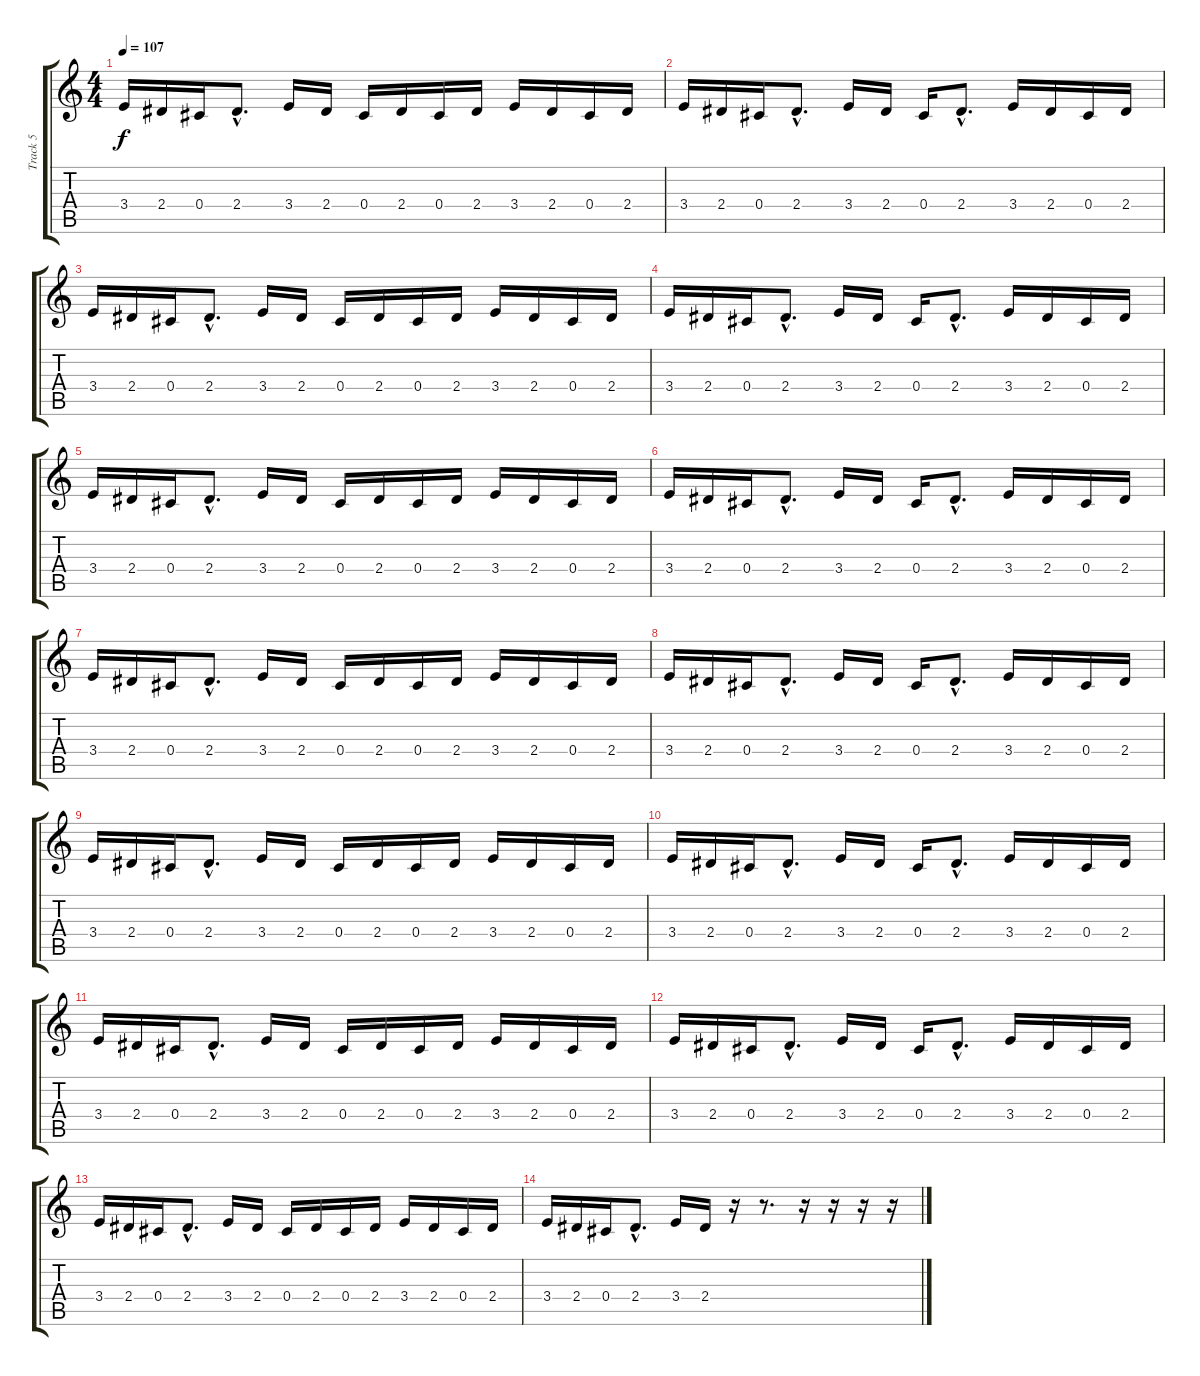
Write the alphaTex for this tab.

\track ("Track 5" "Track 5") {instrument distortionguitar}
\staff {score tabs}
\tuning (Eb4 Bb3 Gb3 Db3 Ab2 Db2) {hide}
\ts (4 4)
\tempo 107
\clef g2
\ks c
3.4.16{dy f} 2.4.16 0.4.16 2.4{hac}.8{d} 3.4.16 2.4.16 0.4.16 2.4.16 0.4.16 2.4.16 3.4.16 2.4.16 0.4.16 2.4.16 |
3.4.16 2.4.16 0.4.16 2.4{hac}.8{d} 3.4.16 2.4.16 0.4.16 2.4{hac}.8{d} 3.4.16 2.4.16 0.4.16 2.4.16 |
3.4.16 2.4.16 0.4.16 2.4{hac}.8{d} 3.4.16 2.4.16 0.4.16 2.4.16 0.4.16 2.4.16 3.4.16 2.4.16 0.4.16 2.4.16 |
3.4.16 2.4.16 0.4.16 2.4{hac}.8{d} 3.4.16 2.4.16 0.4.16 2.4{hac}.8{d} 3.4.16 2.4.16 0.4.16 2.4.16 |
3.4.16 2.4.16 0.4.16 2.4{hac}.8{d} 3.4.16 2.4.16 0.4.16 2.4.16 0.4.16 2.4.16 3.4.16 2.4.16 0.4.16 2.4.16 |
3.4.16 2.4.16 0.4.16 2.4{hac}.8{d} 3.4.16 2.4.16 0.4.16 2.4{hac}.8{d} 3.4.16 2.4.16 0.4.16 2.4.16 |
3.4.16{volume 7} 2.4.16 0.4.16 2.4{hac}.8{d} 3.4.16 2.4.16 0.4.16 2.4.16 0.4.16 2.4.16 3.4.16 2.4.16 0.4.16 2.4.16 |
3.4.16 2.4.16 0.4.16 2.4{hac}.8{d} 3.4.16 2.4.16 0.4.16 2.4{hac}.8{d} 3.4.16 2.4.16 0.4.16 2.4.16 |
3.4.16 2.4.16 0.4.16 2.4{hac}.8{d} 3.4.16 2.4.16 0.4.16 2.4.16 0.4.16 2.4.16 3.4.16 2.4.16 0.4.16 2.4.16 |
3.4.16 2.4.16 0.4.16 2.4{hac}.8{d} 3.4.16 2.4.16 0.4.16 2.4{hac}.8{d} 3.4.16 2.4.16 0.4.16 2.4.16 |
3.4.16 2.4.16 0.4.16 2.4{hac}.8{d} 3.4.16 2.4.16 0.4.16 2.4.16 0.4.16 2.4.16 3.4.16 2.4.16 0.4.16 2.4.16 |
3.4.16 2.4.16 0.4.16 2.4{hac}.8{d} 3.4.16 2.4.16 0.4.16 2.4{hac}.8{d} 3.4.16 2.4.16 0.4.16 2.4.16 |
3.4.16 2.4.16 0.4.16 2.4{hac}.8{d} 3.4.16 2.4.16 0.4.16 2.4.16 0.4.16 2.4.16 3.4.16 2.4.16 0.4.16 2.4.16 |
3.4.16 2.4.16 0.4.16 2.4{hac}.8{d} 3.4.16 2.4.16 r.16 r.8{d} r.16 r.16 r.16 r.16
